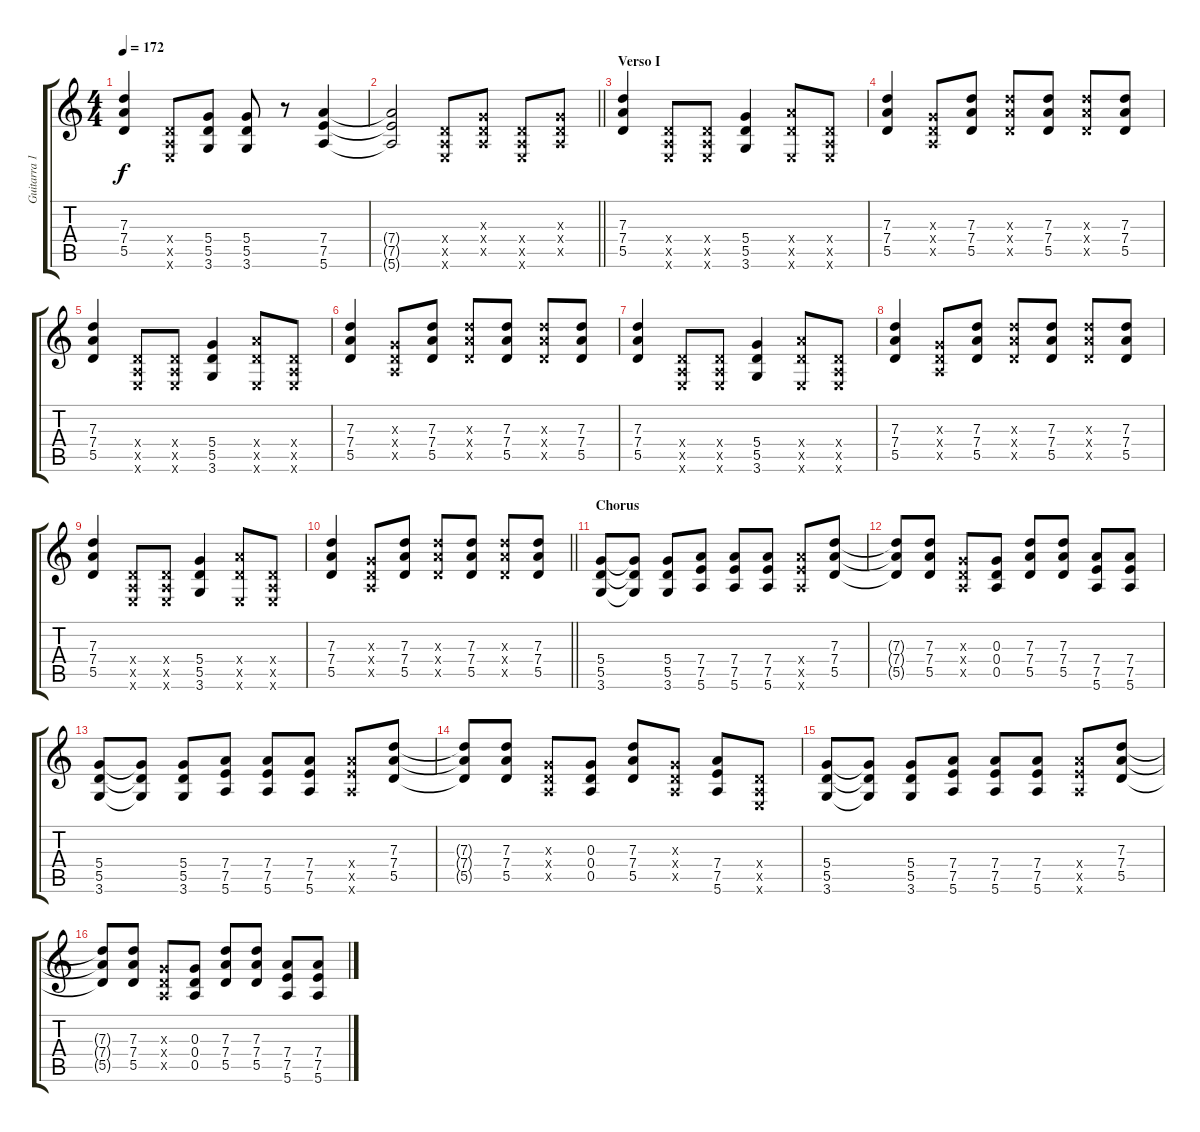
\track ("Guitarra 1 - Mathias" "Guitarra 1") {instrument distortionguitar}
\staff {score tabs}
\tuning (E4 B3 G3 D3 A2 E2) {hide}
\ts (4 4)
\tempo 172
\clef g2
\ks c
(7.3 7.4 5.5).4{dy f instrument distortionguitar} (0.4{x} 0.5{x} 0.6{x}).8 (5.4 5.5 3.6).8 (5.4 5.5 3.6).8 r.8 (7.4 7.5 5.6).4 |
\barLineRight lightlight
(7.4{t} 7.5{t} 5.6{t}).2 (0.4{x} 0.5{x} 0.6{x}).8 (0.3{x} 0.4{x} 0.5{x}).8 (0.4{x} 0.5{x} 0.6{x}).8 (0.3{x} 0.4{x} 0.5{x}).8 |
\section ("" "Verso I")
(7.3 7.4 5.5).4 (0.4{x} 0.5{x} 0.6{x}).8 (0.4{x} 0.5{x} 0.6{x}).8 (5.4 5.5 3.6).4 (7.4{x} 5.5{x} 0.6{x}).8 (0.4{x} 0.5{x} 0.6{x}).8 |
(7.3 7.4 5.5).4 (0.3{x} 0.4{x} 0.5{x}).8 (7.3 7.4 5.5).8 (7.3{x} 7.4{x} 5.5{x}).8 (7.3 7.4 5.5).8 (7.3{x} 7.4{x} 5.5{x}).8 (7.3 7.4 5.5).8 |
(7.3 7.4 5.5).4 (0.4{x} 0.5{x} 0.6{x}).8 (0.4{x} 0.5{x} 0.6{x}).8 (5.4 5.5 3.6).4 (7.4{x} 5.5{x} 0.6{x}).8 (0.4{x} 0.5{x} 0.6{x}).8 |
(7.3 7.4 5.5).4 (0.3{x} 0.4{x} 0.5{x}).8 (7.3 7.4 5.5).8 (7.3{x} 7.4{x} 5.5{x}).8 (7.3 7.4 5.5).8 (7.3{x} 7.4{x} 5.5{x}).8 (7.3 7.4 5.5).8 |
(7.3 7.4 5.5).4 (0.4{x} 0.5{x} 0.6{x}).8 (0.4{x} 0.5{x} 0.6{x}).8 (5.4 5.5 3.6).4 (7.4{x} 5.5{x} 0.6{x}).8 (0.4{x} 0.5{x} 0.6{x}).8 |
(7.3 7.4 5.5).4 (0.3{x} 0.4{x} 0.5{x}).8 (7.3 7.4 5.5).8 (7.3{x} 7.4{x} 5.5{x}).8 (7.3 7.4 5.5).8 (7.3{x} 7.4{x} 5.5{x}).8 (7.3 7.4 5.5).8 |
(7.3 7.4 5.5).4 (0.4{x} 0.5{x} 0.6{x}).8 (0.4{x} 0.5{x} 0.6{x}).8 (5.4 5.5 3.6).4 (7.4{x} 5.5{x} 0.6{x}).8 (0.4{x} 0.5{x} 0.6{x}).8 |
\barLineRight lightlight
(7.3 7.4 5.5).4 (0.3{x} 0.4{x} 0.5{x}).8 (7.3 7.4 5.5).8 (7.3{x} 7.4{x} 5.5{x}).8 (7.3 7.4 5.5).8 (7.3{x} 7.4{x} 5.5{x}).8 (7.3 7.4 5.5).8 |
\section ("" "Chorus")
(5.4 5.5 3.6).8 (5.4{t} 5.5{t} 3.6{t}).8 (5.4 5.5 3.6).8 (7.4 7.5 5.6).8 (7.4 7.5 5.6).8 (7.4 7.5 5.6).8 (7.4{x} 7.5{x} 5.6{x}).8 (7.3 7.4 5.5).8 |
(7.3{t} 7.4{t} 5.5{t}).8 (7.3 7.4 5.5).8 (0.3{x} 0.4{x} 0.5{x}).8 (0.3 0.4 0.5).8 (7.3 7.4 5.5).8 (7.3 7.4 5.5).8 (7.4 7.5 5.6).8 (7.4 7.5 5.6).8 |
(5.4 5.5 3.6).8 (5.4{t} 5.5{t} 3.6{t}).8 (5.4 5.5 3.6).8 (7.4 7.5 5.6).8 (7.4 7.5 5.6).8 (7.4 7.5 5.6).8 (7.4{x} 7.5{x} 5.6{x}).8 (7.3 7.4 5.5).8 |
(7.3{t} 7.4{t} 5.5{t}).8 (7.3 7.4 5.5).8 (0.3{x} 0.4{x} 0.5{x}).8 (0.3 0.4 0.5).8 (7.3 7.4 5.5).8 (0.3{x} 0.4{x} 0.5{x}).8 (7.4 7.5 5.6).8 (0.4{x} 0.5{x} 0.6{x}).8 |
(5.4 5.5 3.6).8 (5.4{t} 5.5{t} 3.6{t}).8 (5.4 5.5 3.6).8 (7.4 7.5 5.6).8 (7.4 7.5 5.6).8 (7.4 7.5 5.6).8 (7.4{x} 7.5{x} 5.6{x}).8 (7.3 7.4 5.5).8 |
(7.3{t} 7.4{t} 5.5{t}).8 (7.3 7.4 5.5).8 (0.3{x} 0.4{x} 0.5{x}).8 (0.3 0.4 0.5).8 (7.3 7.4 5.5).8 (7.3 7.4 5.5).8 (7.4 7.5 5.6).8 (7.4 7.5 5.6).8
